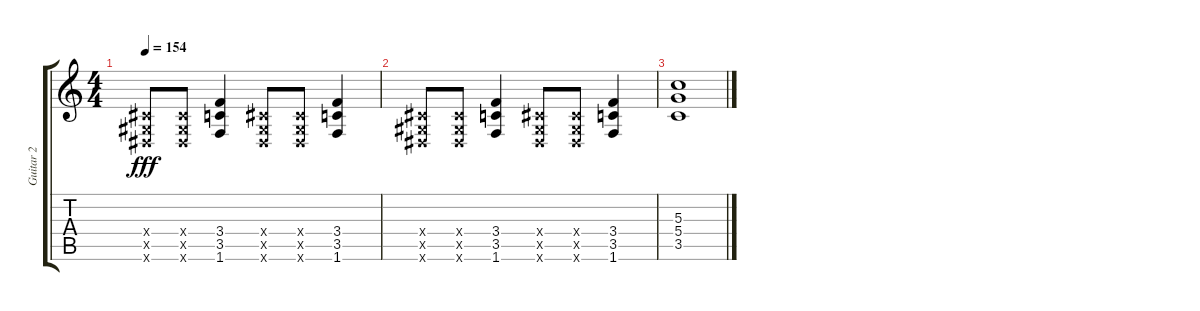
\track ("Guitar 2" "Guitar 2") {instrument overdrivenguitar}
\staff {score tabs}
\tuning (E4 B3 G3 D3 A2 E2) {hide}
\ts (4 4)
\tempo 154
\clef g2
\ks c
(-1.4{x} -1.5{x} -1.6{x}).8{dy fff} (-1.4{x} -1.5{x} -1.6{x}).8 (3.4 3.5 1.6).4 (-1.4{x} -1.5{x} -1.6{x}).8 (-1.4{x} -1.5{x} -1.6{x}).8 (3.4 3.5 1.6).4 |
(-1.4{x} -1.5{x} -1.6{x}).8 (-1.4{x} -1.5{x} -1.6{x}).8 (3.4 3.5 1.6).4 (-1.4{x} -1.5{x} -1.6{x}).8 (-1.4{x} -1.5{x} -1.6{x}).8 (3.4 3.5 1.6).4 |
(5.3 5.4 3.5).1
